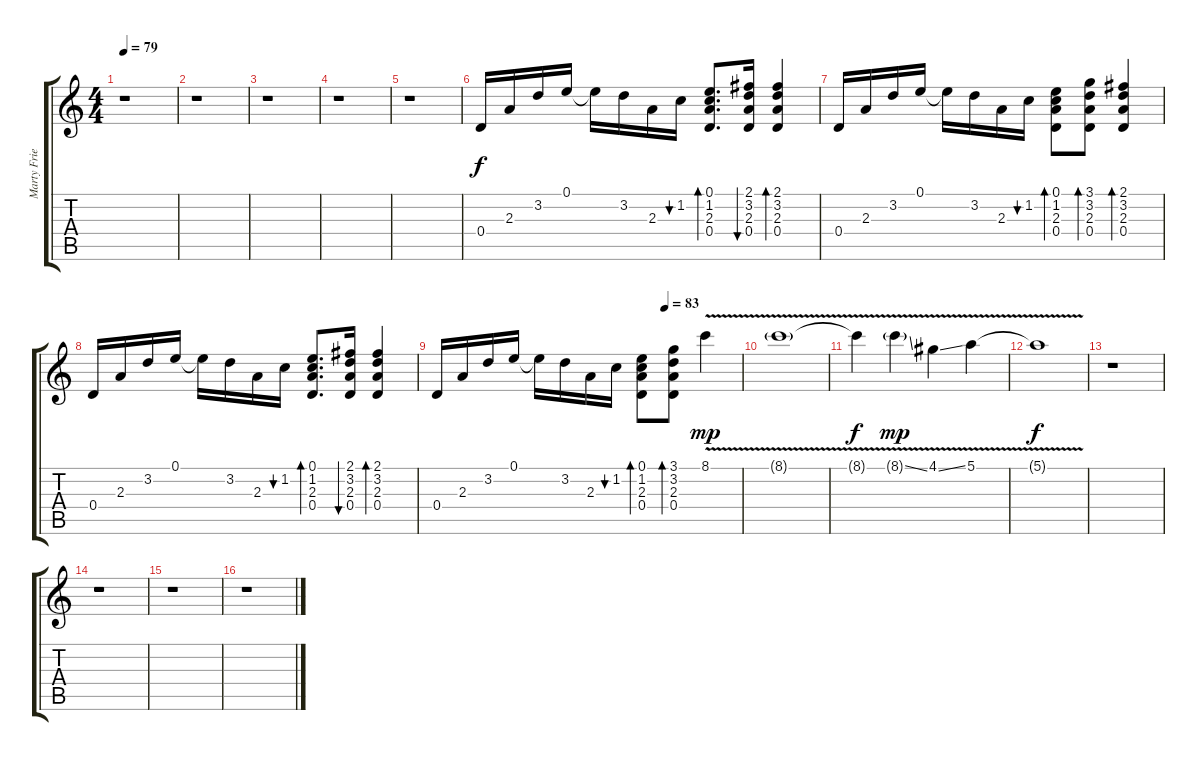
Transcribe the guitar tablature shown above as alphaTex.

\track ("Marty Friedman's fills" "Marty Frie") {instrument acousticguitarsteel}
\staff {score tabs}
\tuning (E4 B3 G3 D3 A2 E2) {hide}
\ts (4 4)
\tempo 79
\clef g2
\ks c
r.1{dy f} |
r.1 |
r.1 |
r.1 |
r.1 |
0.4.16{instrument acousticguitarsteel} 2.3.16 3.2.16 0.1.16 0.1{t}.16 3.2.16 2.3.16 1.2.16{bu 60} (0.1 1.2 2.3 0.4).8{d bd 60} (2.1 3.2 2.3 0.4).16{bu 60} (2.1 3.2 2.3 0.4).4{bd 60} |
0.4.16 2.3.16 3.2.16 0.1.16 0.1{t}.16 3.2.16 2.3.16 1.2.16{bu 60} (0.1 1.2 2.3 0.4).8{bd 60} (3.1 3.2 2.3 0.4).8{bd 60} (2.1 3.2 2.3 0.4).4{bd 60} |
0.4.16 2.3.16 3.2.16 0.1.16 0.1{t}.16 3.2.16 2.3.16 1.2.16{bu 60} (0.1 1.2 2.3 0.4).8{d bd 60} (2.1 3.2 2.3 0.4).16{bu 60} (2.1 3.2 2.3 0.4).4{bd 60} |
\tempo (83 0.75)
0.4.16 2.3.16 3.2.16 0.1.16 0.1{t}.16 3.2.16 2.3.16 1.2.16{bu 60} (0.1 1.2 2.3 0.4).8{bd 60} (3.1 3.2 2.3 0.4).8{bd 60} 8.1{v}.4{dy mp instrument overdrivenguitar} |
8.1{v g}.1 |
8.1{t}.4{dy f} 8.1{v ss g}.4{dy mp} 4.1{v ss}.4 5.1{v}.4 |
5.1{v t}.1{dy f} |
r.1 |
r.1 |
r.1 |
r.1
